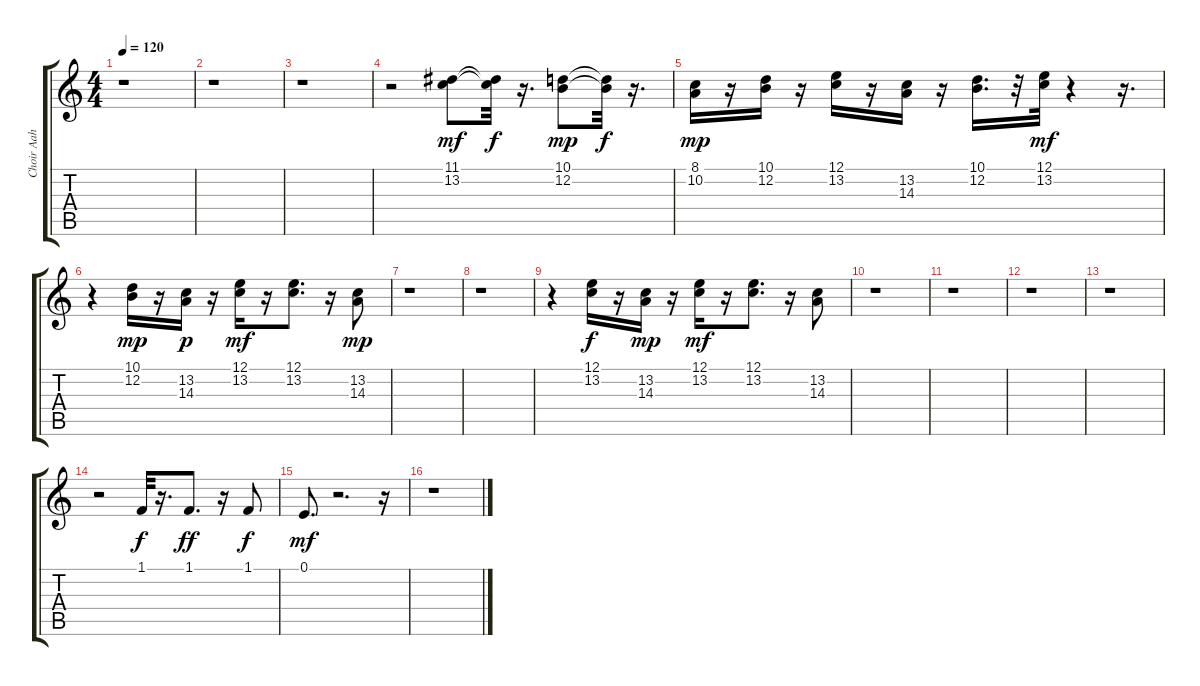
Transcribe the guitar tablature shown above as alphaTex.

\track ("Choir Aah" "Choir Aah") {instrument choiraahs}
\staff {score tabs}
\tuning (E4 B3 G3 D3 A2 E2) {hide}
\ts (4 4)
\tempo 120
\clef g2
\ks c
r.1{dy mp} |
r.1 |
r.1 |
r.2 (11.1 13.2).8{dy mf} (11.1{t} 13.2{t}).32{dy f} r.16{d} (10.1 12.2).8{dy mp} (10.1{t} 12.2{t}).32{dy f} r.16{d} |
(8.1 10.2).16{dy mp} r.16 (10.1 12.2).16 r.16 (12.1 13.2).16 r.16 (13.2 14.3).16 r.16 (10.1 12.2).16{d} r.32 (12.1 13.2).32{dy mf} r.4 r.16{d} |
r.4 (10.1 12.2).16{dy mp} r.16 (13.2 14.3).16{dy p} r.16 (12.1 13.2).16{dy mf} r.16 (12.1 13.2).8{d} r.16 (13.2 14.3).8{dy mp} |
r.1 |
r.1 |
r.4 (12.1 13.2).16{dy f} r.16 (13.2 14.3).16{dy mp} r.16 (12.1 13.2).16{dy mf} r.16 (12.1 13.2).8{d} r.16 (13.2 14.3).8 |
r.1 |
r.1 |
r.1 |
r.1 |
r.2 1.1.32{dy f} r.16{d} 1.1.8{d dy ff} r.16 1.1.8{dy f} |
0.1.8{d dy mf} r.2{d} r.16 |
r.1
